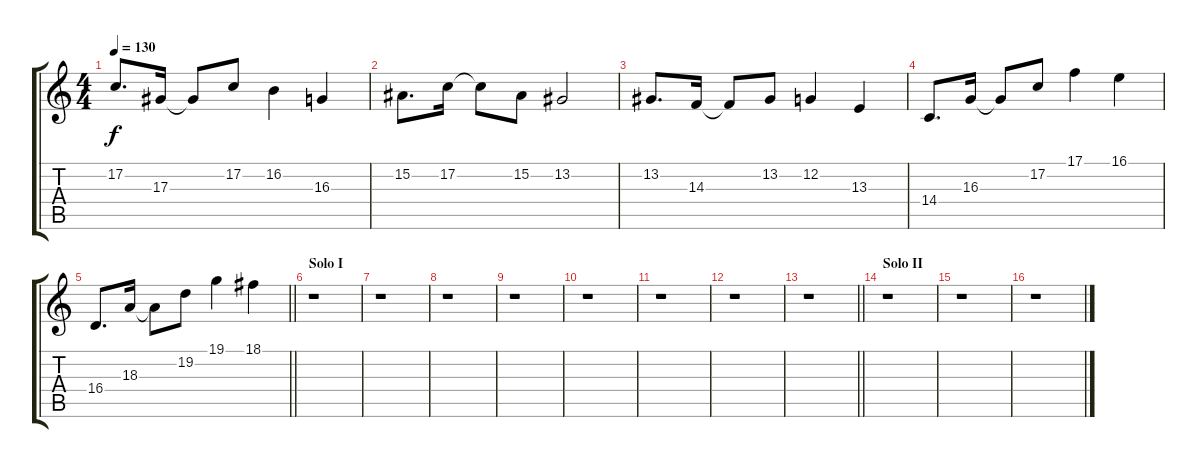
\track "" {instrument stringensemble1}
\staff {score tabs}
\tuning (C4 G3 Eb3 Bb2 F2 C2) {hide}
\ts (4 4)
\tempo 130
\clef g2
\ks c
17.2.8{d dy f} 17.3.16 17.3{t}.8 17.2.8 16.2.4 16.3.4 |
15.2.8{d} 17.2.16 17.2{t}.8 15.2.8 13.2.2 |
13.2.8{d} 14.3.16 14.3{t}.8 13.2.8 12.2.4 13.3.4 |
14.4.8{d} 16.3.16 16.3{t}.8 17.2.8 17.1.4 16.1.4 |
\barLineRight lightlight
16.4.8{d} 18.3.16 18.3{t}.8 19.2.8 19.1.4 18.1.4 |
\section ("" "Solo I")
r.1 |
r.1 |
r.1 |
r.1 |
r.1 |
r.1 |
r.1 |
\barLineRight lightlight
r.1 |
\section ("" "Solo II")
r.1 |
r.1 |
r.1
